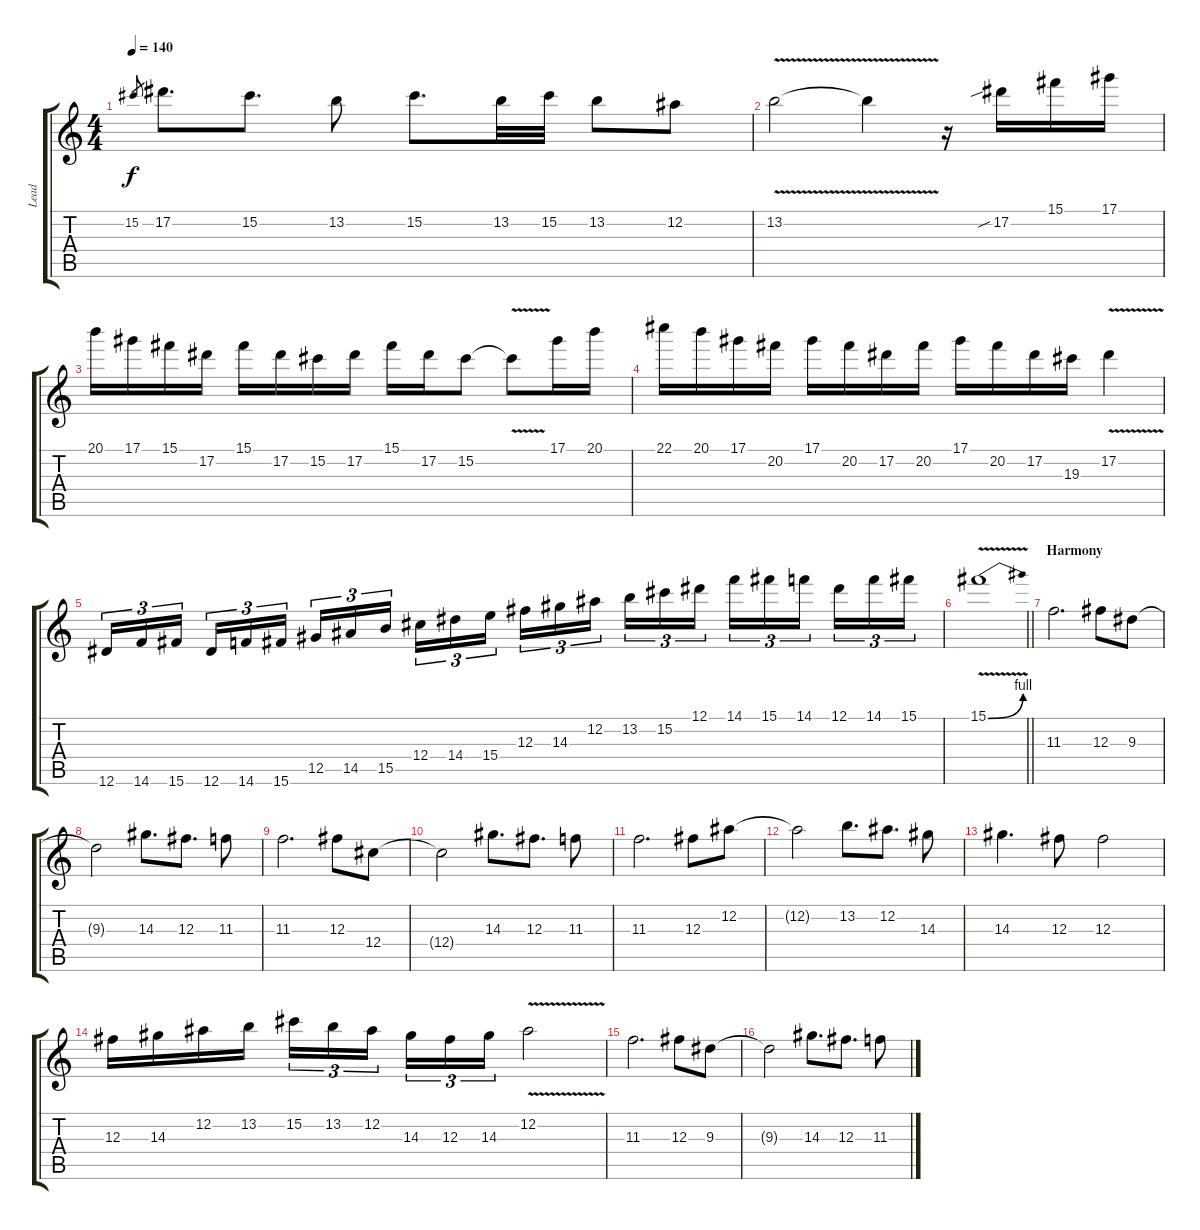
\track ("Lead" "Lead") {instrument overdrivenguitar}
\staff {score tabs}
\tuning (Eb4 Bb3 Gb3 Db3 Ab2 Eb2) {hide}
\ts (4 4)
\tempo 140
\clef g2
\ks c
15.2.8{gr dy f} 17.2.8{d} 15.2.8{d} 13.2.8 15.2.8{d} 13.2.32 15.2.32 13.2.8 12.2.8 |
13.2{v}.2 13.2{t}.4 r.16 17.2{sib}.16 15.1.16 17.1.16 |
20.1.16 17.1.16 15.1.16 17.2.16 15.1.16 17.2.16 15.2.16 17.2.16 15.1.16 17.2.16 15.2.8 15.2{v t}.8 17.1.16 20.1.16 |
22.1.16 20.1.16 17.1.16 20.2.16 17.1.16 20.2.16 17.2.16 20.2.16 17.1.16 20.2.16 17.2.16 19.3.16 17.2{v}.4 |
12.6.16{tu (3 2)} 14.6.16{tu (3 2)} 15.6.16{tu (3 2) beam splitsecondary} 12.6.16{tu (3 2)} 14.6.16{tu (3 2)} 15.6.16{tu (3 2)} 12.5.16{tu (3 2)} 14.5.16{tu (3 2)} 15.5.16{tu (3 2) beam splitsecondary} 12.4.16{tu (3 2)} 14.4.16{tu (3 2)} 15.4.16{tu (3 2)} 12.3.16{tu (3 2)} 14.3.16{tu (3 2)} 12.2.16{tu (3 2) beam splitsecondary} 13.2.16{tu (3 2)} 15.2.16{tu (3 2)} 12.1.16{tu (3 2)} 14.1.16{tu (3 2)} 15.1.16{tu (3 2)} 14.1.16{tu (3 2) beam splitsecondary} 12.1.16{tu (3 2)} 14.1.16{tu (3 2)} 15.1.16{tu (3 2)} |
\barLineRight lightlight
15.1{be (bend 0 0 60 4) v}.1 |
\section ("" "Harmony")
11.3.2{d} 12.3.8 9.3.8 |
9.3{t}.2 14.3.8{d} 12.3.8{d} 11.3.8 |
11.3.2{d} 12.3.8 12.4.8 |
12.4{t}.2 14.3.8{d} 12.3.8{d} 11.3.8 |
11.3.2{d} 12.3.8 12.2.8 |
12.2{t}.2 13.2.8{d} 12.2.8{d} 14.3.8 |
14.3.4{d} 12.3.8 12.3.2 |
12.3.16 14.3.16 12.2.16 13.2.16 15.2.16{tu (3 2)} 13.2.16{tu (3 2)} 12.2.16{tu (3 2) beam splitsecondary} 14.3.16{tu (3 2)} 12.3.16{tu (3 2)} 14.3.16{tu (3 2)} 12.2{v}.2 |
11.3.2{d} 12.3.8 9.3.8 |
9.3{t}.2 14.3.8{d} 12.3.8{d} 11.3.8
